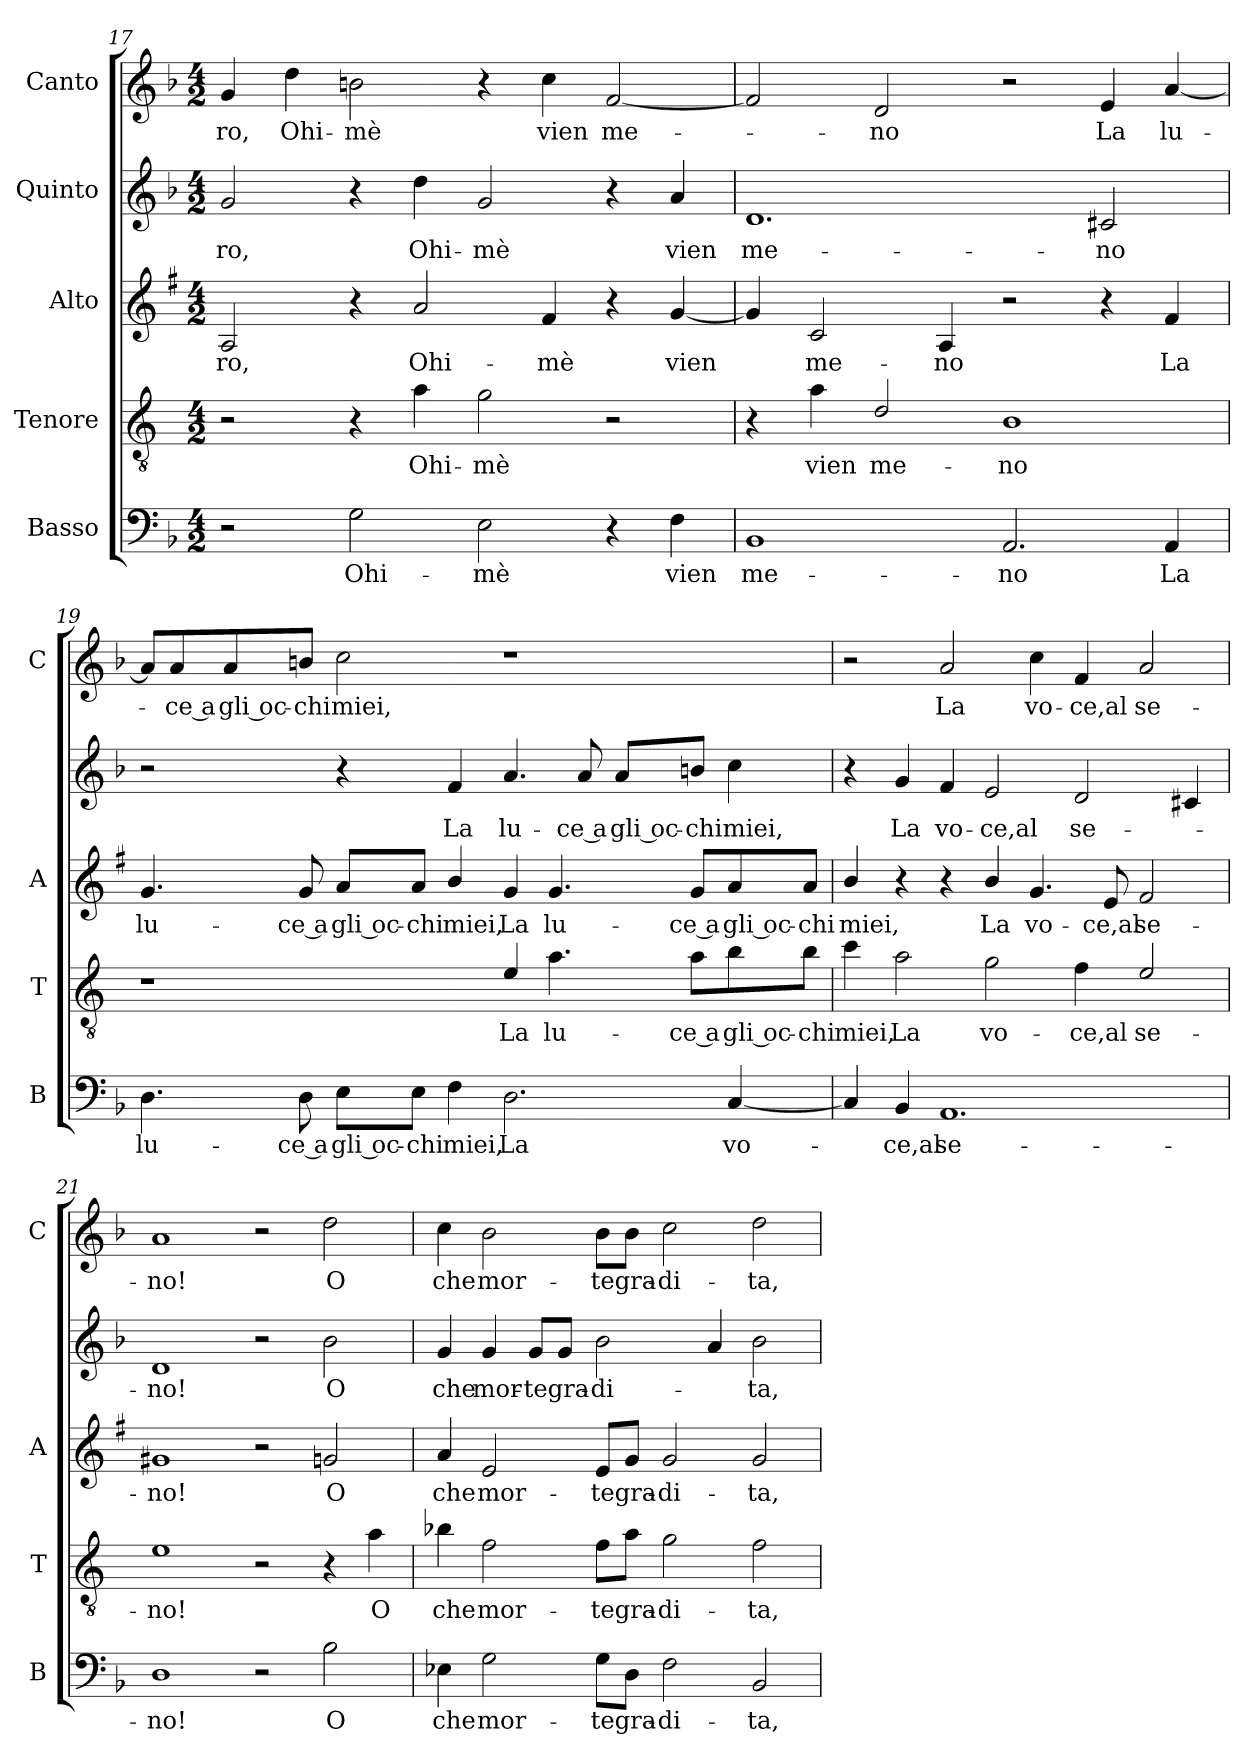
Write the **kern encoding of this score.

**kern	**text	**kern	**text	**kern	**text	**kern	**text	**kern	**text
*part5	*part5	*part4	*part4	*part3	*part3	*part2	*part2	*part1	*part1
*staff5	*staff5	*staff4	*staff4	*staff3	*staff3	*staff2	*staff2	*staff1	*staff1
*I"Basso	*	*I"Tenore	*	*I"Alto	*	*I"Quinto	*	*I"Canto	*
*I'B	*	*I'T	*	*I'A	*	*	*	*I'C	*
*clefF4	*	*clefGv2	*	*clefG2	*	*clefG2	*	*clefG2	*
*	*	*ITrd4c7	*	*ITrd1c2	*	*	*	*	*
*k[b-]	*	*k[b-]	*	*k[b-]	*	*k[b-]	*	*k[b-]	*
*F:	*	*F:	*	*F:	*	*F:	*	*F:	*
*M4/2	*	*M4/2	*	*M4/2	*	*M4/2	*	*M4/2	*
=17	=17	=17	=17	=17	=17	=17	=17	=17	=17
!	!	!	!	!	!LO:LY:b	!	!LO:LY:b	!	!LO:LY:b
2r	.	2r	.	2G/	-ro,	2g/	-ro,	4g/	-ro,
!	!	!	!	!	!	!	!	!	!LO:LY:b
.	.	.	.	.	.	.	.	4dd\	Ohi-
!	!LO:LY:b	!	!	!	!	!	!	!	!LO:LY:b
2G\	Ohi-	4r	.	4r	.	4r	.	2bn\	-mè
!	!	!	!LO:LY:b	!	!LO:LY:b	!	!LO:LY:b	!	!
.	.	4d\	Ohi-	2g/	Ohi-	4dd\	Ohi-	.	.
!	!LO:LY:b	!	!LO:LY:b	!	!	!	!LO:LY:b	!	!
2E\	-mè	2c\	-mè	.	.	2g/	-mè	4r	.
!	!	!	!	!	!LO:LY:b	!	!	!	!LO:LY:b
.	.	.	.	4e/	-mè	.	.	4cc\	vien
!	!	!	!	!	!	!	!	!	!LO:LY:b
4r	.	2r	.	4r	.	4r	.	[2f/	me-
!	!LO:LY:b	!	!	!	!LO:LY:b	!	!LO:LY:b	!	!
4F\	vien	.	.	[4f/	vien	4a/	vien	.	.
=18	=18	=18	=18	=18	=18	=18	=18	=18	=18
!	!LO:LY:b	!	!	!	!	!	!LO:LY:b	!	!
1BB-	me-	4r	.	4f/]	.	1.d	me-	2f/]	.
!	!	!	!LO:LY:b	!	!LO:LY:b	!	!	!	!
.	.	4d\	vien	2B-/	me-	.	.	.	.
!	!	!	!LO:LY:b	!	!	!	!	!	!LO:LY:b
.	.	2G/	me-	.	.	.	.	2d/	-no
!	!	!	!	!	!LO:LY:b	!	!	!	!
.	.	.	.	4G/	-no	.	.	.	.
!	!LO:LY:b	!	!LO:LY:b	!	!	!	!	!	!
2.AA/	-no	1E	-no	2r	.	.	.	2r	.
!	!	!	!	!	!	!	!LO:LY:b	!	!LO:LY:b
.	.	.	.	4r	.	2c#X/	-no	4e/	La
!	!LO:LY:b	!	!	!	!LO:LY:b	!	!	!	!LO:LY:b
4AA/	La	.	.	4e/	La	.	.	[4a/	lu-
!!LO:LB:g=z
=19	=19	=19	=19	=19	=19	=19	=19	=19	=19
!	!LO:LY:b	!	!	!	!LO:LY:b	!	!	!	!
4.D\	lu-	1r	.	4.f/	lu-	2r	.	8a/L]	.
!	!	!	!	!	!	!	!	!	!LO:LY:b
.	.	.	.	.	.	.	.	8a/	-ce a
!	!	!	!	!	!	!	!	!	!LO:LY:b
.	.	.	.	.	.	.	.	8a/	gli oc-
!	!LO:LY:b	!	!	!	!LO:LY:b	!	!	!	!LO:LY:b
8D\	-ce a	.	.	8f/	-ce a	.	.	8bn/J	-chi
!	!LO:LY:b	!	!	!	!LO:LY:b	!	!	!	!LO:LY:b
8E\L	gli oc-	.	.	8g/L	gli oc-	4r	.	2cc\	miei,
!	!LO:LY:b	!	!	!	!LO:LY:b	!	!	!	!
8E\J	-chi	.	.	8g/J	-chi	.	.	.	.
!	!LO:LY:b	!	!	!	!LO:LY:b	!	!LO:LY:b	!	!
4F\	miei,	.	.	4a/	miei,	4f/	La	.	.
!	!LO:LY:b	!	!LO:LY:b	!	!LO:LY:b	!	!LO:LY:b	!	!
2.D\	La	4A/	La	4f/	La	4.a/	lu-	1r	.
!	!	!	!LO:LY:b	!	!LO:LY:b	!	!	!	!
.	.	4.d\	lu-	4.f/	lu-	.	.	.	.
!	!	!	!	!	!	!	!LO:LY:b	!	!
.	.	.	.	.	.	8a/	-ce a	.	.
!	!	!	!	!	!	!	!LO:LY:b	!	!
.	.	.	.	.	.	8a/L	gli oc-	.	.
!	!	!	!LO:LY:b	!	!LO:LY:b	!	!LO:LY:b	!	!
.	.	8d\L	-ce a	8f/L	-ce a	8bn/J	-chi	.	.
!	!LO:LY:b	!	!LO:LY:b	!	!LO:LY:b	!	!LO:LY:b	!	!
[4C/	vo-	8e\	gli oc-	8g/	gli oc-	4cc\	miei,	.	.
!	!	!	!LO:LY:b	!	!LO:LY:b	!	!	!	!
.	.	8e\J	-chi	8g/J	-chi	.	.	.	.
=20	=20	=20	=20	=20	=20	=20	=20	=20	=20
!	!	!	!LO:LY:b	!	!LO:LY:b	!	!	!	!
4C/]	.	4f\	miei,	4a/	miei,	4r	.	2r	.
!	!LO:LY:b	!	!LO:LY:b	!	!	!	!LO:LY:b	!	!
4BB-/	-ce,al	2d\	La	4r	.	4g/	La	.	.
!	!LO:LY:b	!	!	!	!	!	!LO:LY:b	!	!LO:LY:b
1.AA	se-	.	.	4r	.	4f/	vo-	2a/	La
!	!	!	!LO:LY:b	!	!LO:LY:b	!	!LO:LY:b	!	!
.	.	2c\	vo-	4a/	La	2e/	-ce,al	.	.
!	!	!	!	!	!LO:LY:b	!	!	!	!LO:LY:b
.	.	.	.	4.f/	vo-	.	.	4cc\	vo-
!	!	!	!LO:LY:b	!	!	!	!LO:LY:b	!	!LO:LY:b
.	.	4B-\	-ce,al	.	.	2d/	se-	4f/	-ce,al
!	!	!	!	!	!LO:LY:b	!	!	!	!
.	.	.	.	8d/	-ce,al	.	.	.	.
!	!	!	!LO:LY:b	!	!LO:LY:b	!	!	!	!LO:LY:b
.	.	2A/	se-	2e/	se-	.	.	2a/	se-
.	.	.	.	.	.	4c#X/	.	.	.
=21	=21	=21	=21	=21	=21	=21	=21	=21	=21
!	!LO:LY:b	!	!LO:LY:b	!	!LO:LY:b	!	!LO:LY:b	!	!LO:LY:b
1D	-no!	1A	-no!	1f#X	-no!	1d	-no!	1a	-no!
2r	.	2r	.	2r	.	2r	.	2r	.
!	!LO:LY:b	!	!	!	!LO:LY:b	!	!LO:LY:b	!	!LO:LY:b
2B-\	O	4r	.	2fn/	O	2b-\	O	2dd\	O
!	!	!	!LO:LY:b	!	!	!	!	!	!
.	.	4d\	O	.	.	.	.	.	.
!!LO:LB:g=z
=22	=22	=22	=22	=22	=22	=22	=22	=22	=22
!	!LO:LY:b	!	!LO:LY:b	!	!LO:LY:b	!	!LO:LY:b	!	!LO:LY:b
4E-X\	che	4e-X\	che	4g/	che	4g/	che	4cc\	che
!	!LO:LY:b	!	!LO:LY:b	!	!LO:LY:b	!	!LO:LY:b	!	!LO:LY:b
2G\	mor-	2B-\	mor-	2d/	mor-	4g/	mor-	2b-\	mor-
!	!	!	!	!	!	!	!LO:LY:b	!	!
.	.	.	.	.	.	8g/L	-te	.	.
!	!	!	!	!	!	!	!LO:LY:b	!	!
.	.	.	.	.	.	8g/J	gra-	.	.
!	!LO:LY:b	!	!LO:LY:b	!	!LO:LY:b	!	!LO:LY:b	!	!LO:LY:b
8G\L	-te	8B-\L	-te	8d/L	-te	2b-\	-di-	8b-\L	-te
!	!LO:LY:b	!	!LO:LY:b	!	!LO:LY:b	!	!	!	!LO:LY:b
8D\J	gra-	8d\J	gra-	8f/J	gra-	.	.	8b-\J	gra-
!	!LO:LY:b	!	!LO:LY:b	!	!LO:LY:b	!	!	!	!LO:LY:b
2F\	-di-	2c\	-di-	2f/	-di-	.	.	2cc\	-di-
.	.	.	.	.	.	4a/	.	.	.
!	!LO:LY:b	!	!LO:LY:b	!	!LO:LY:b	!	!LO:LY:b	!	!LO:LY:b
2BB-/	-ta,	2B-\	-ta,	2f/	-ta,	2b-\	-ta,	2dd\	-ta,
=	=	=	=	=	=	=	=	=	=
*-	*-	*-	*-	*-	*-	*-	*-	*-	*-
